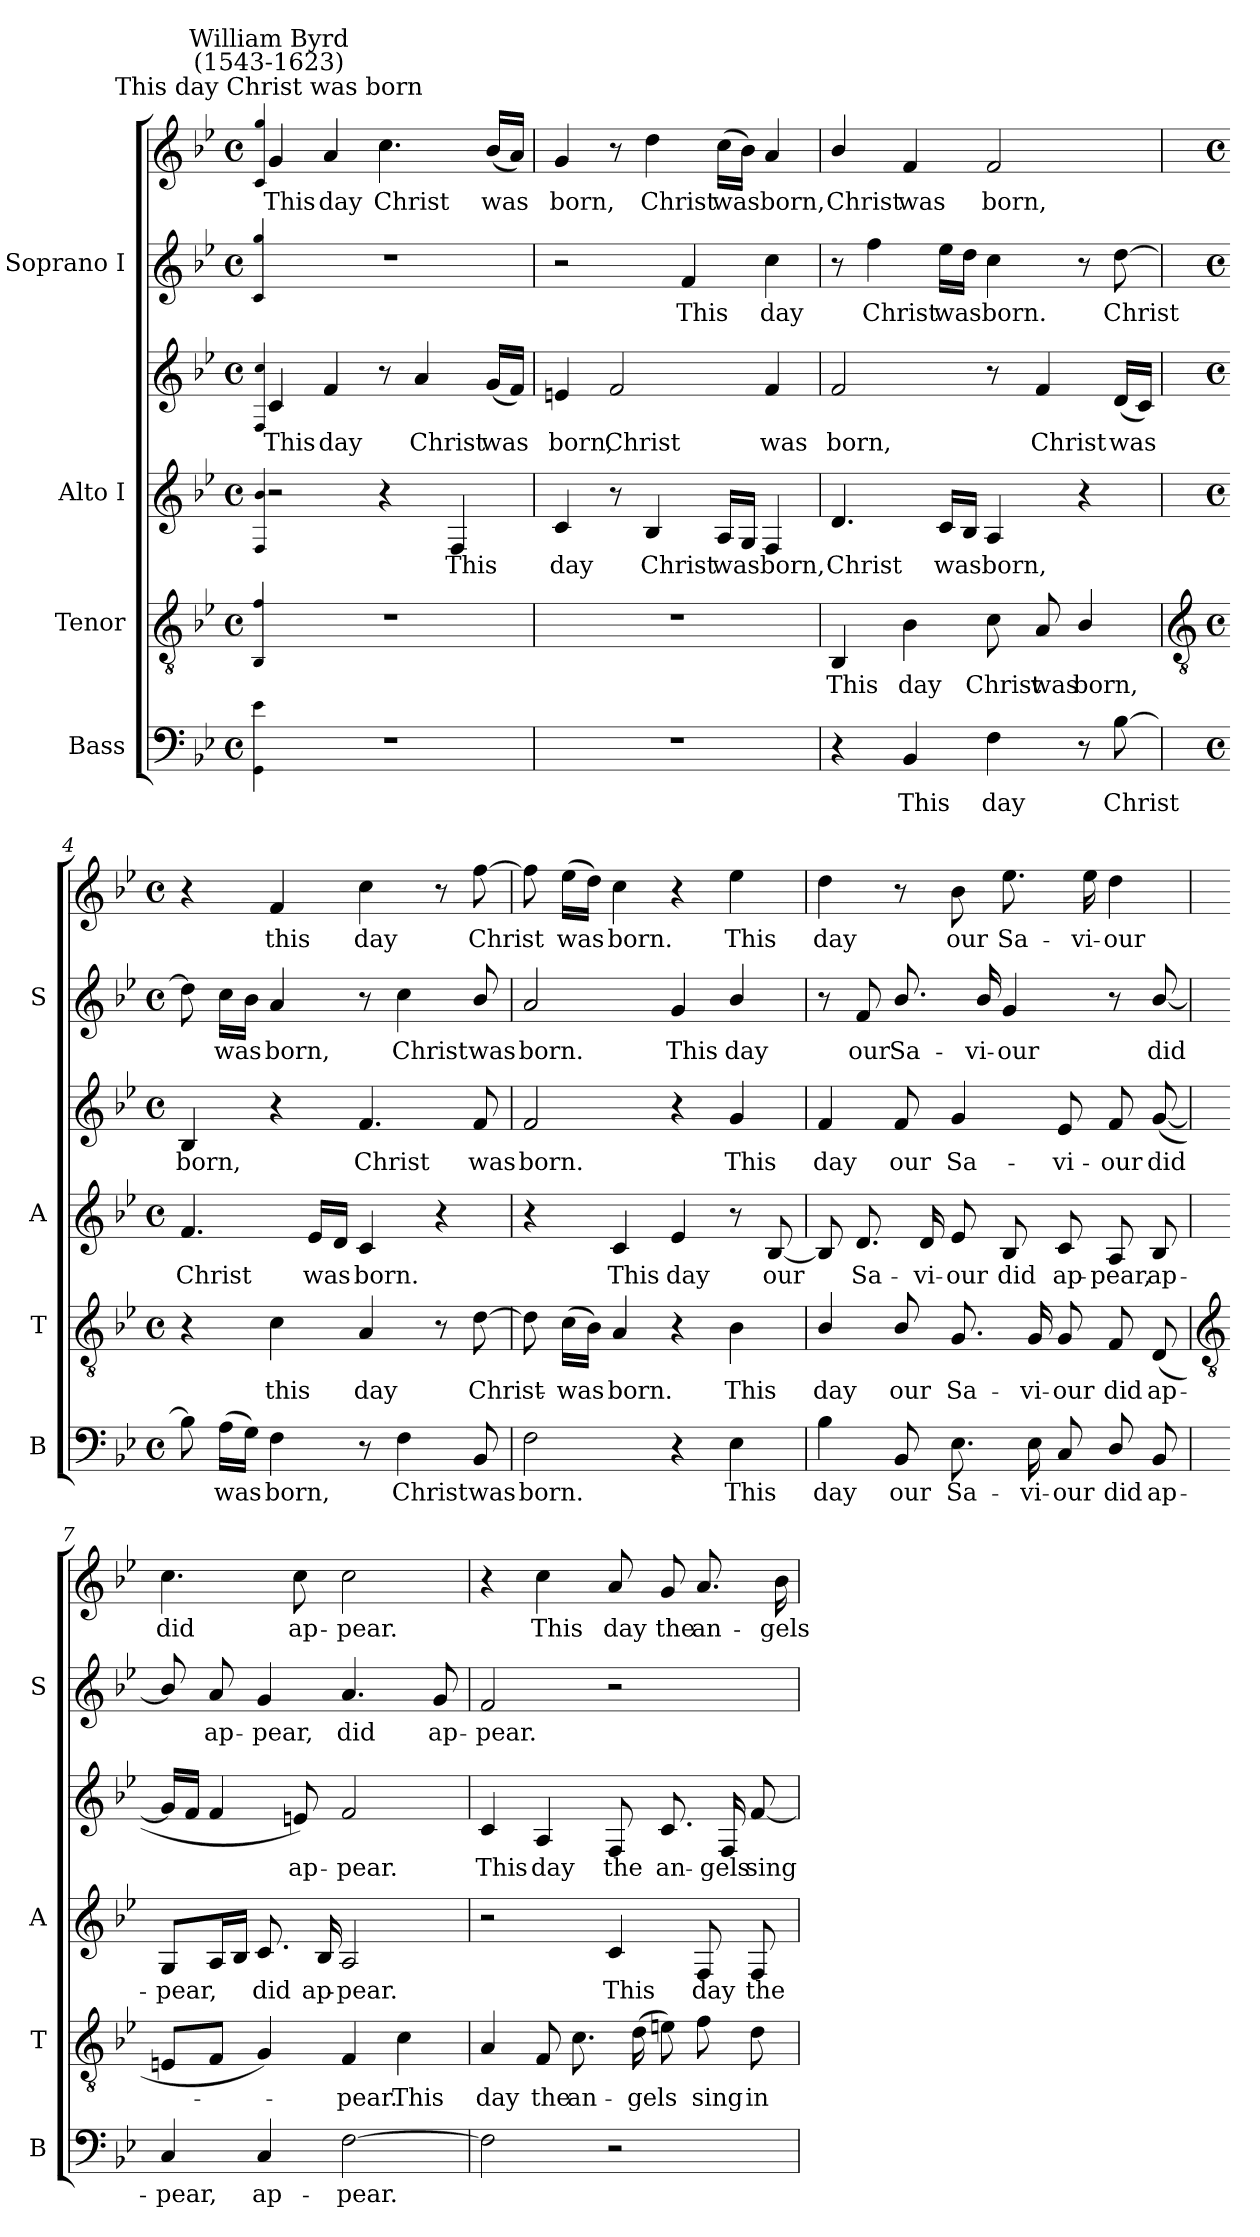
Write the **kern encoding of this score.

**kern	**text	**kern	**text	**kern	**text	**kern	**text	**kern	**text	**kern	**text
*part4	*part4	*part3	*part3	*part2	*part2	*part2	*part2	*part1	*part1	*part1	*part1
*staff6	*staff6	*staff5	*staff5	*staff4	*staff4	*staff3	*staff3	*staff2	*staff2	*staff1	*staff1
*I"Bass	*	*I"Tenor	*	*I"Alto I	*	*	*	*I"Soprano I	*	*	*
*I'B	*	*I'T	*	*I'A	*	*	*	*I'S	*	*	*
*clefF4	*	*clefGv2	*	*clefG2	*	*clefG2	*	*clefG2	*	*clefG2	*
*k[b-e-]	*	*k[b-e-]	*	*k[b-e-]	*	*k[b-e-]	*	*k[b-e-]	*	*k[b-e-]	*
*B-:	*	*B-:	*	*B-:	*	*B-:	*	*B-:	*	*B-:	*
*M4/4	*	*M4/4	*	*M4/4	*	*M4/4	*	*M4/4	*	*M4/4	*
*met(c)	*	*met(c)	*	*met(c)	*	*met(c)	*	*met(c)	*	*met(c)	*
=1	=1	=1	=1	=1	=1	=1	=1	=1	=1	=1	=1
4qqGG 4qqe-	.	4qqBB- 4qqf	.	4qqF 4qqb-	.	4qqF 4qqcc	.	4qqc 4qqgg	.	4qqc 4qqgg	.
!	!	!	!	!	!	!	!	!	!	!LO:TX:a:cj:t=This day Christ was born	!
!	!	!	!	!	!	!	!	!	!	!LO:TX:a:cj:t=William Byrd\n(1543-1623)	!
!	!	!	!	!	!	!	!LO:LY:b	!	!	!	!LO:LY:b
1r	.	1r	.	2r	.	4c	This	1r	.	4g	This
!	!	!	!	!	!	!	!LO:LY:b	!	!	!	!LO:LY:b
.	.	.	.	.	.	4f	day	.	.	4a	day
!	!	!	!	!	!	!	!	!	!	!	!LO:LY:b
.	.	.	.	4r	.	8r	.	.	.	4.cc	Christ
!	!	!	!	!	!	!	!LO:LY:b	!	!	!	!
.	.	.	.	.	.	4a	Christ	.	.	.	.
!	!	!	!	!	!LO:LY:b	!	!	!	!	!	!
.	.	.	.	4F	This	.	.	.	.	.	.
!	!	!	!	!	!	!	!LO:LY:b	!	!	!	!LO:LY:b
.	.	.	.	.	.	(<16gLL	was	.	.	(<16b-LL	was
.	.	.	.	.	.	16fJJ)	.	.	.	16aJJ)	.
=2	=2	=2	=2	=2	=2	=2	=2	=2	=2	=2	=2
!	!	!	!	!	!LO:LY:b	!	!LO:LY:b	!	!	!	!LO:LY:b
1r	.	1r	.	4c	day	4en	born,	2r	.	4g	born,
!	!	!	!	!	!	!	!LO:LY:b	!	!	!	!
.	.	.	.	8r	.	2f	Christ	.	.	8r	.
!	!	!	!	!	!LO:LY:b	!	!	!	!	!	!LO:LY:b
.	.	.	.	4B-	Christ	.	.	.	.	4dd	Christ
!	!	!	!	!	!	!	!	!	!LO:LY:b	!	!
.	.	.	.	.	.	.	.	4f	This	.	.
!	!	!	!	!	!LO:LY:b	!	!	!	!	!	!LO:LY:b
.	.	.	.	16ALL	was	.	.	.	.	(>16ccLL	was
.	.	.	.	16GJJ	.	.	.	.	.	16b-JJ)	.
!	!	!	!	!	!LO:LY:b	!	!LO:LY:b	!	!LO:LY:b	!	!LO:LY:b
.	.	.	.	4F	born,	4f	was	4cc	day	4a	born,
=3	=3	=3	=3	=3	=3	=3	=3	=3	=3	=3	=3
!	!	!	!LO:LY:b	!	!LO:LY:b	!	!LO:LY:b	!	!	!	!LO:LY:b
4r	.	4BB-	This	4.d	Christ	2f	born,	8r	.	4b-/	Christ
!	!	!	!	!	!	!	!	!	!LO:LY:b	!	!
.	.	.	.	.	.	.	.	4ff	Christ	.	.
!	!LO:LY:b	!	!LO:LY:b	!	!	!	!	!	!	!	!LO:LY:b
4BB-	This	4B-	day	.	.	.	.	.	.	4f	was
!	!	!	!	!	!LO:LY:b	!	!	!	!LO:LY:b	!	!
.	.	.	.	16cLL	was	.	.	16ee-LL	was	.	.
.	.	.	.	16B-JJ	.	.	.	16ddJJ	.	.	.
!	!LO:LY:b	!	!LO:LY:b	!	!LO:LY:b	!	!	!	!LO:LY:b	!	!LO:LY:b
4F	day	8c	Christ	4A	born,	8r	.	4cc	born.	2f	born,
!	!	!	!LO:LY:b	!	!	!	!LO:LY:b	!	!	!	!
.	.	8A	was	.	.	4f	Christ	.	.	.	.
!	!	!	!LO:LY:b	!	!	!	!	!	!	!	!
8r	.	4B-/	born,	4r	.	.	.	8r	.	.	.
!	!LO:LY:b	!	!	!	!	!	!LO:LY:b	!	!LO:LY:b	!	!
[8B-	Christ	.	.	.	.	(<16dLL	was	[8dd	Christ	.	.
.	.	.	.	.	.	16cJJ)	.	.	.	.	.
!!LO:LB:g=z
=4	=4	=4	=4	=4	=4	=4	=4	=4	=4	=4	=4
*	*	*clefGv2	*	*	*	*	*	*	*	*	*
*M4/4	*	*M4/4	*	*M4/4	*	*M4/4	*	*M4/4	*	*M4/4	*
*met(c)	*	*met(c)	*	*met(c)	*	*met(c)	*	*met(c)	*	*met(c)	*
!	!	!	!	!	!LO:LY:b	!	!LO:LY:b	!	!	!	!
8B-]	.	4r	.	4.f	Christ	4B-	born,	8dd]	.	4r	.
!	!LO:LY:b	!	!	!	!	!	!	!	!LO:LY:b	!	!
(>16ALL	was	.	.	.	.	.	.	16ccLL	was	.	.
16GJJ)	.	.	.	.	.	.	.	16b-JJ	.	.	.
!	!LO:LY:b	!	!LO:LY:b	!	!	!	!	!	!LO:LY:b	!	!LO:LY:b
4F	born,	4c	this	.	.	4r	.	4a	born,	4f	this
!	!	!	!	!	!LO:LY:b	!	!	!	!	!	!
.	.	.	.	16e-LL	was	.	.	.	.	.	.
.	.	.	.	16dJJ	.	.	.	.	.	.	.
!	!	!	!LO:LY:b	!	!LO:LY:b	!	!LO:LY:b	!	!	!	!LO:LY:b
8r	.	4A	day	4c	born.	4.f	Christ	8r	.	4cc	day
!	!LO:LY:b	!	!	!	!	!	!	!	!LO:LY:b	!	!
4F	Christ	.	.	.	.	.	.	4cc	Christ	.	.
.	.	8r	.	4r	.	.	.	.	.	8r	.
!	!LO:LY:b	!	!LO:LY:b	!	!	!	!LO:LY:b	!	!LO:LY:b	!	!LO:LY:b
8BB-	was	[8d	Christ-	.	.	8f	was	8b-/	was	[8ff	Christ
=5	=5	=5	=5	=5	=5	=5	=5	=5	=5	=5	=5
!	!LO:LY:b	!	!	!	!	!	!LO:LY:b	!	!LO:LY:b	!	!
2F	born.	8d]	.	4r	.	2f	born.	2a	born.	8ff]	.
!	!	!	!LO:LY:b	!	!	!	!	!	!	!	!LO:LY:b
.	.	(>16cLL	was	.	.	.	.	.	.	(>16ee-LL	was
.	.	16B-JJ)	.	.	.	.	.	.	.	16ddJJ)	.
!	!	!	!LO:LY:b	!	!LO:LY:b	!	!	!	!	!	!LO:LY:b
.	.	4A	born.	4c	This	.	.	.	.	4cc	born.
!	!	!	!	!	!LO:LY:b	!	!	!	!LO:LY:b	!	!
4r	.	4r	.	4e-	day	4r	.	4g	This	4r	.
!	!LO:LY:b	!	!LO:LY:b	!	!	!	!LO:LY:b	!	!LO:LY:b	!	!LO:LY:b
4E-	This	4B-	This	8r	.	4g	This	4b-/	day	4ee-	This
!	!	!	!	!	!LO:LY:b	!	!	!	!	!	!
.	.	.	.	[8B-	our	.	.	.	.	.	.
=6	=6	=6	=6	=6	=6	=6	=6	=6	=6	=6	=6
!	!LO:LY:b	!	!LO:LY:b	!	!	!	!LO:LY:b	!	!	!	!LO:LY:b
4B-	day	4B-/	day	8B-]	.	4f	day	8r	.	4dd	day
!	!	!	!	!	!LO:LY:b	!	!	!	!LO:LY:b	!	!
.	.	.	.	8.d	Sa-	.	.	8f	our	.	.
!	!LO:LY:b	!	!LO:LY:b	!	!	!	!LO:LY:b	!	!LO:LY:b	!	!
8BB-	our	8B-/	our	.	.	8f	our	8.b-/	Sa-	8r	.
!	!	!	!	!	!LO:LY:b	!	!	!	!	!	!
.	.	.	.	16d	-vi-	.	.	.	.	.	.
!	!LO:LY:b	!	!LO:LY:b	!	!LO:LY:b	!	!LO:LY:b	!	!	!	!LO:LY:b
8.E-	Sa-	8.G	Sa-	8e-	-our	4g	Sa-	.	.	8b-	our
!	!	!	!	!	!	!	!	!	!LO:LY:b	!	!
.	.	.	.	.	.	.	.	16b-/	-vi-	.	.
!	!	!	!	!	!LO:LY:b	!	!	!	!LO:LY:b	!	!LO:LY:b
.	.	.	.	8B-	did	.	.	4g	-our	8.ee-	Sa-
!	!LO:LY:b	!	!LO:LY:b	!	!	!	!	!	!	!	!
16E-	-vi-	16G	-vi-	.	.	.	.	.	.	.	.
!	!LO:LY:b	!	!LO:LY:b	!	!LO:LY:b	!	!LO:LY:b	!	!	!	!
8C	-our	8G	-our	8c	ap-	8e-	-vi-	.	.	.	.
!	!	!	!	!	!	!	!	!	!	!	!LO:LY:b
.	.	.	.	.	.	.	.	.	.	16ee-	-vi-
!	!LO:LY:b	!	!LO:LY:b	!	!LO:LY:b	!	!LO:LY:b	!	!	!	!LO:LY:b
8D/	did	8F	did	8A	-pear,	8f	-our	8r	.	4dd	-our
!	!LO:LY:b	!	!LO:LY:b	!	!LO:LY:b	!	!LO:LY:b	!	!LO:LY:b	!	!
8BB-	ap-	(<8D	ap-	8B-	ap-	(<[8g	did	[8b-/	did	.	.
!!LO:LB:g=z
=7	=7	=7	=7	=7	=7	=7	=7	=7	=7	=7	=7
*	*	*clefGv2	*	*	*	*	*	*	*	*	*
!	!LO:LY:b	!	!	!	!LO:LY:b	!	!	!	!	!	!LO:LY:b
4C	-pear,	8EnL	.	8GL	pear,	16gLL]	.	8b-/]	.	4.cc	did
.	.	.	.	.	.	16fJJ	.	.	.	.	.
!	!	!	!	!	!	!	!	!	!LO:LY:b	!	!
.	.	8FJ	.	16AL	.	4f	.	8a	ap-	.	.
.	.	.	.	16B-JJ	.	.	.	.	.	.	.
!	!LO:LY:b	!	!	!	!LO:LY:b	!	!	!	!LO:LY:b	!	!
4C	ap-	4G)	.	8.c	did	.	.	4g	-pear,	.	.
!	!	!	!	!	!	!	!LO:LY:b	!	!	!	!LO:LY:b
.	.	.	.	.	.	8en)	-ap-	.	.	8cc	ap-
!	!	!	!	!	!LO:LY:b	!	!	!	!	!	!
.	.	.	.	16B-	ap-	.	.	.	.	.	.
!	!LO:LY:b	!	!LO:LY:b	!	!LO:LY:b	!	!LO:LY:b	!	!LO:LY:b	!	!LO:LY:b
[2F	-pear.	4F	pear.	2A	-pear.	2f	-pear.	4.a	did	2cc	-pear.
!	!	!	!LO:LY:b	!	!	!	!	!	!	!	!
.	.	4c	This	.	.	.	.	.	.	.	.
!	!	!	!	!	!	!	!	!	!LO:LY:b	!	!
.	.	.	.	.	.	.	.	8g	ap-	.	.
=8	=8	=8	=8	=8	=8	=8	=8	=8	=8	=8	=8
!	!	!	!LO:LY:b	!	!	!	!LO:LY:b	!	!LO:LY:b	!	!
2F]	.	4A	day	2r	.	4c	This	2f	pear.	4r	.
!	!	!	!LO:LY:b	!	!	!	!LO:LY:b	!	!	!	!LO:LY:b
.	.	8F	the	.	.	4A	day	.	.	4cc	-This
!	!	!	!LO:LY:b	!	!	!	!	!	!	!	!
.	.	8.c	an-	.	.	.	.	.	.	.	.
!	!	!	!	!	!LO:LY:b	!	!LO:LY:b	!	!	!	!LO:LY:b
2r	.	.	.	4c	This	8F	the	2r	.	8a	day
!	!	!	!LO:LY:b	!	!	!	!	!	!	!	!
.	.	(>16dLL	-gels	.	.	.	.	.	.	.	.
!	!	!	!	!	!	!	!LO:LY:b	!	!	!	!LO:LY:b
.	.	8enJ)	.	.	.	8.c	an-	.	.	8g	the
!	!	!	!LO:LY:b	!	!LO:LY:b	!	!	!	!	!	!LO:LY:b
.	.	8f	sing	8F	day	.	.	.	.	8.a	an-
!	!	!	!	!	!	!	!LO:LY:b	!	!	!	!
.	.	.	.	.	.	16F	-gels	.	.	.	.
!	!	!	!LO:LY:b	!	!LO:LY:b	!	!LO:LY:b	!	!	!	!
.	.	8d	in	8F	the	[8f	sing	.	.	.	.
!	!	!	!	!	!	!	!	!	!	!	!LO:LY:b
.	.	.	.	.	.	.	.	.	.	16b-	-gels
=	=	=	=	=	=	=	=	=	=	=	=
*-	*-	*-	*-	*-	*-	*-	*-	*-	*-	*-	*-
